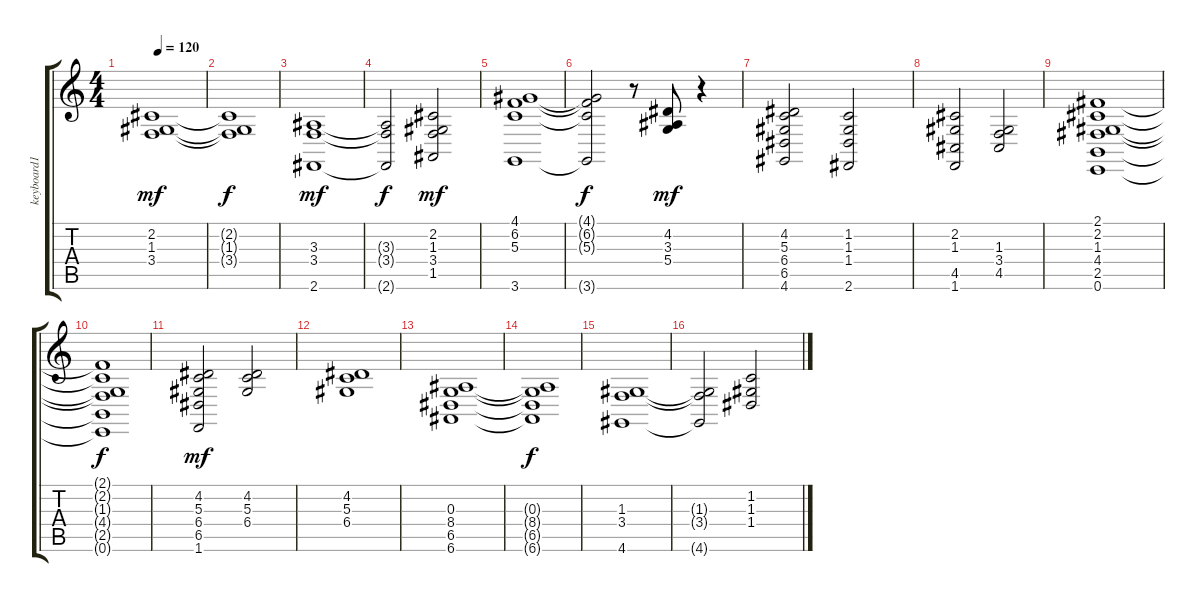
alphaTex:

\track ("keyboard1" "keyboard1") {instrument brightacousticpiano}
\staff {score tabs}
\tuning (E4 B3 G3 D3 A2 E2) {hide}
\ts (4 4)
\tempo 120
\clef g2
\ks c
(2.2 1.3 3.4).1{dy mf} |
(2.2{t} 1.3{t} 3.4{t}).1{dy f} |
(3.3 3.4 2.6).1{dy mf} |
(3.3{t} 3.4{t} 2.6{t}).2{dy f} (2.2 1.3 3.4 1.5).2{dy mf} |
(4.1 6.2 5.3 3.6).1 |
(4.1{t} 6.2{t} 5.3{t} 3.6{t}).2{dy f} r.8 (4.2 3.3 5.4).8{dy mf} r.4 |
(4.2 5.3 6.4 6.5 4.6).2 (1.2 1.3 1.4 2.6).2 |
(2.2 1.3 4.5 1.6).2 (1.3 3.4 4.5).2 |
(2.1 2.2 1.3 4.4 2.5 0.6).1 |
(2.1{t} 2.2{t} 1.3{t} 4.4{t} 2.5{t} 0.6{t}).1{dy f} |
(4.2 5.3 6.4 6.5 1.6).2{dy mf} (4.2 5.3 6.4).2 |
(4.2 5.3 6.4).1 |
(0.3 8.4 6.5 6.6).1 |
(0.3{t} 8.4{t} 6.5{t} 6.6{t}).1{dy f} |
(1.3 3.4 4.6).1 |
(1.3{t} 3.4{t} 4.6{t}).2 (1.2 1.3 1.4).2
